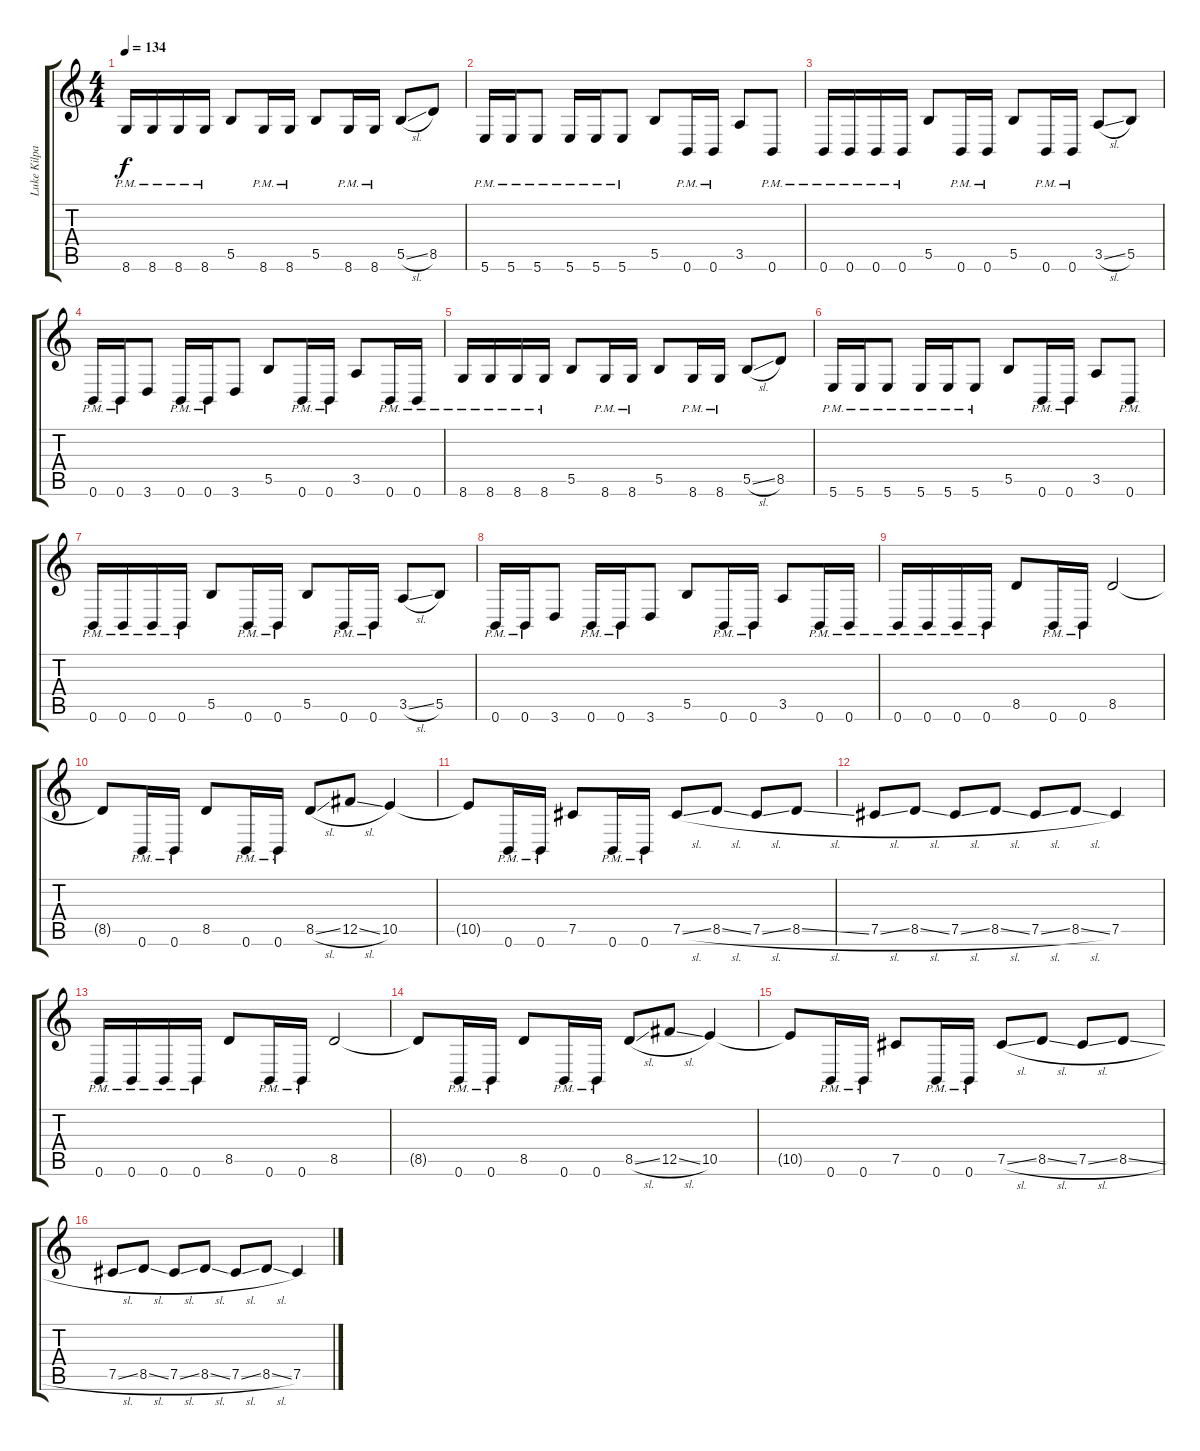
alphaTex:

\track ("Luke Kilpatric" "Luke Kilpa") {instrument distortionguitar}
\staff {score tabs}
\tuning (Db4 Ab3 E3 B2 Gb2 B1) {hide}
\ts (4 4)
\tempo 134
\clef g2
\ks c
8.6{pm}.16{dy f} 8.6{pm}.16 8.6{pm}.16 8.6{pm}.16 5.5.8 8.6{pm}.16 8.6{pm}.16 5.5.8 8.6{pm}.16 8.6{pm}.16 5.5{sl}.8 8.5.8 |
5.6{pm}.16 5.6{pm}.16 5.6{pm}.8 5.6{pm}.16 5.6{pm}.16 5.6{pm}.8 5.5.8 0.6{pm}.16 0.6{pm}.16 3.5.8 0.6{pm}.8 |
0.6{pm}.16 0.6{pm}.16 0.6{pm}.16 0.6{pm}.16 5.5.8 0.6{pm}.16 0.6{pm}.16 5.5.8 0.6{pm}.16 0.6{pm}.16 3.5{sl}.8 5.5.8 |
0.6{pm}.16 0.6{pm}.16 3.6.8 0.6{pm}.16 0.6{pm}.16 3.6.8 5.5.8 0.6{pm}.16 0.6{pm}.16 3.5.8 0.6{pm}.16 0.6{pm}.16 |
8.6{pm}.16 8.6{pm}.16 8.6{pm}.16 8.6{pm}.16 5.5.8 8.6{pm}.16 8.6{pm}.16 5.5.8 8.6{pm}.16 8.6{pm}.16 5.5{sl}.8 8.5.8 |
5.6{pm}.16 5.6{pm}.16 5.6{pm}.8 5.6{pm}.16 5.6{pm}.16 5.6{pm}.8 5.5.8 0.6{pm}.16 0.6{pm}.16 3.5.8 0.6{pm}.8 |
0.6{pm}.16 0.6{pm}.16 0.6{pm}.16 0.6{pm}.16 5.5.8 0.6{pm}.16 0.6{pm}.16 5.5.8 0.6{pm}.16 0.6{pm}.16 3.5{sl}.8 5.5.8 |
0.6{pm}.16 0.6{pm}.16 3.6.8 0.6{pm}.16 0.6{pm}.16 3.6.8 5.5.8 0.6{pm}.16 0.6{pm}.16 3.5.8 0.6{pm}.16 0.6{pm}.16 |
0.6{pm}.16 0.6{pm}.16 0.6{pm}.16 0.6{pm}.16 8.5.8 0.6{pm}.16 0.6{pm}.16 8.5.2 |
8.5{t}.8 0.6{pm}.16 0.6{pm}.16 8.5.8 0.6{pm}.16 0.6{pm}.16 8.5{sl}.8 12.5{sl}.8 10.5.4 |
10.5{t}.8 0.6{pm}.16 0.6{pm}.16 7.5.8 0.6{pm}.16 0.6{pm}.16 7.5{sl}.8 8.5{sl}.8 7.5{sl}.8 8.5{sl}.8 |
7.5{sl}.8 8.5{sl}.8 7.5{sl}.8 8.5{sl}.8 7.5{sl}.8 8.5{sl}.8 7.5.4 |
0.6{pm}.16 0.6{pm}.16 0.6{pm}.16 0.6{pm}.16 8.5.8 0.6{pm}.16 0.6{pm}.16 8.5.2 |
8.5{t}.8 0.6{pm}.16 0.6{pm}.16 8.5.8 0.6{pm}.16 0.6{pm}.16 8.5{sl}.8 12.5{sl}.8 10.5.4 |
10.5{t}.8 0.6{pm}.16 0.6{pm}.16 7.5.8 0.6{pm}.16 0.6{pm}.16 7.5{sl}.8 8.5{sl}.8 7.5{sl}.8 8.5{sl}.8 |
7.5{sl}.8 8.5{sl}.8 7.5{sl}.8 8.5{sl}.8 7.5{sl}.8 8.5{sl}.8 7.5.4
